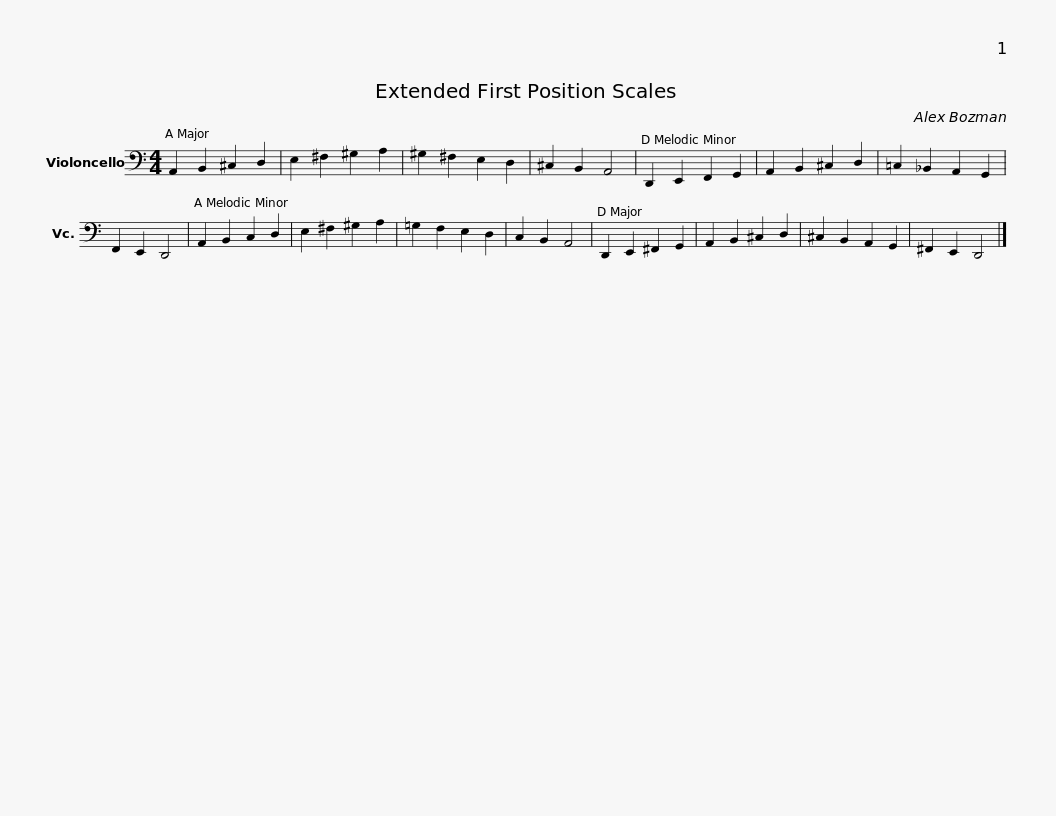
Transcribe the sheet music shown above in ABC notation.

X:1
L:1/8
M:4/4
I:linebreak $
K:C
V:1 bass
V:1
 A,,2 B,,2 ^C,2 D,2 | E,2 ^F,2 ^G,2 A,2 | ^G,2 ^F,2 E,2 D,2 | ^C,2 B,,2 A,,4 | D,,2 E,,2 F,,2 G,,2 |$ %5
 A,,2 B,,2 ^C,2 D,2 | =C,2 _B,,2 A,,2 G,,2 | F,,2 E,,2 D,,4 | A,,2 B,,2 C,2 D,2 | E,2 ^F,2 ^G,2 A,2 |$ %10
 =G,2 F,2 E,2 D,2 | C,2 B,,2 A,,4 | D,,2 E,,2 ^F,,2 G,,2 | A,,2 B,,2 ^C,2 D,2 | ^C,2 B,,2 A,,2 G,,2 |$ %15
 ^F,,2 E,,2 D,,4 |] %16
